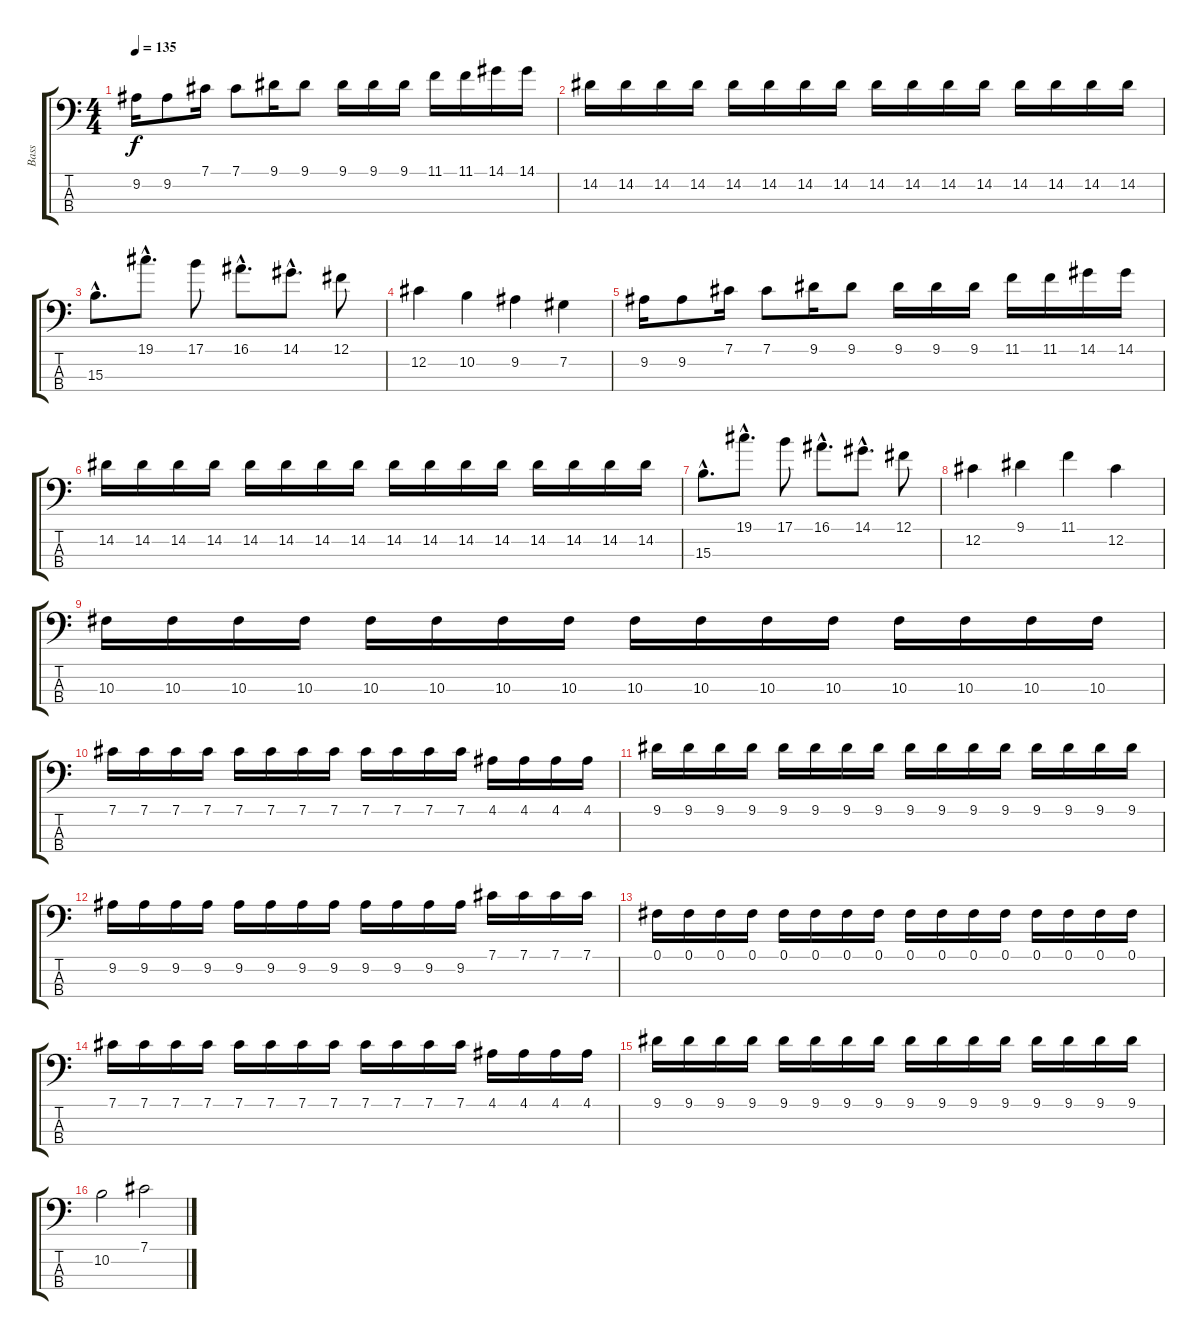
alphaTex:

\track ("Bass" "Bass") {instrument electricbassfinger}
\staff {score tabs}
\tuning (Gb2 Db2 Ab1 Eb1) {hide}
\ts (4 4)
\tempo 135
\clef f4
\ks c
9.2.16{dy f} 9.2.8 7.1.16 7.1.8 9.1.16 9.1.8 9.1.16 9.1.16 9.1.16 11.1.16 11.1.16 14.1.16 14.1.16 |
14.2.16 14.2.16 14.2.16 14.2.16 14.2.16 14.2.16 14.2.16 14.2.16 14.2.16 14.2.16 14.2.16 14.2.16 14.2.16 14.2.16 14.2.16 14.2.16 |
15.3{hac}.8{d} 19.1{hac}.8{d} 17.1.8 16.1{hac}.8{d} 14.1{hac}.8{d} 12.1.8 |
12.2.4 10.2.4 9.2.4 7.2.4 |
9.2.16 9.2.8 7.1.16 7.1.8 9.1.16 9.1.8 9.1.16 9.1.16 9.1.16 11.1.16 11.1.16 14.1.16 14.1.16 |
14.2.16 14.2.16 14.2.16 14.2.16 14.2.16 14.2.16 14.2.16 14.2.16 14.2.16 14.2.16 14.2.16 14.2.16 14.2.16 14.2.16 14.2.16 14.2.16 |
15.3{hac}.8{d} 19.1{hac}.8{d} 17.1.8 16.1{hac}.8{d} 14.1{hac}.8{d} 12.1.8 |
12.2.4 9.1.4 11.1.4 12.2.4 |
10.3.16 10.3.16 10.3.16 10.3.16 10.3.16 10.3.16 10.3.16 10.3.16 10.3.16 10.3.16 10.3.16 10.3.16 10.3.16 10.3.16 10.3.16 10.3.16 |
7.1.16 7.1.16 7.1.16 7.1.16 7.1.16 7.1.16 7.1.16 7.1.16 7.1.16 7.1.16 7.1.16 7.1.16 4.1.16 4.1.16 4.1.16 4.1.16 |
9.1.16 9.1.16 9.1.16 9.1.16 9.1.16 9.1.16 9.1.16 9.1.16 9.1.16 9.1.16 9.1.16 9.1.16 9.1.16 9.1.16 9.1.16 9.1.16 |
9.2.16 9.2.16 9.2.16 9.2.16 9.2.16 9.2.16 9.2.16 9.2.16 9.2.16 9.2.16 9.2.16 9.2.16 7.1.16 7.1.16 7.1.16 7.1.16 |
0.1.16 0.1.16 0.1.16 0.1.16 0.1.16 0.1.16 0.1.16 0.1.16 0.1.16 0.1.16 0.1.16 0.1.16 0.1.16 0.1.16 0.1.16 0.1.16 |
7.1.16 7.1.16 7.1.16 7.1.16 7.1.16 7.1.16 7.1.16 7.1.16 7.1.16 7.1.16 7.1.16 7.1.16 4.1.16 4.1.16 4.1.16 4.1.16 |
9.1.16 9.1.16 9.1.16 9.1.16 9.1.16 9.1.16 9.1.16 9.1.16 9.1.16 9.1.16 9.1.16 9.1.16 9.1.16 9.1.16 9.1.16 9.1.16 |
10.2.2 7.1.2
